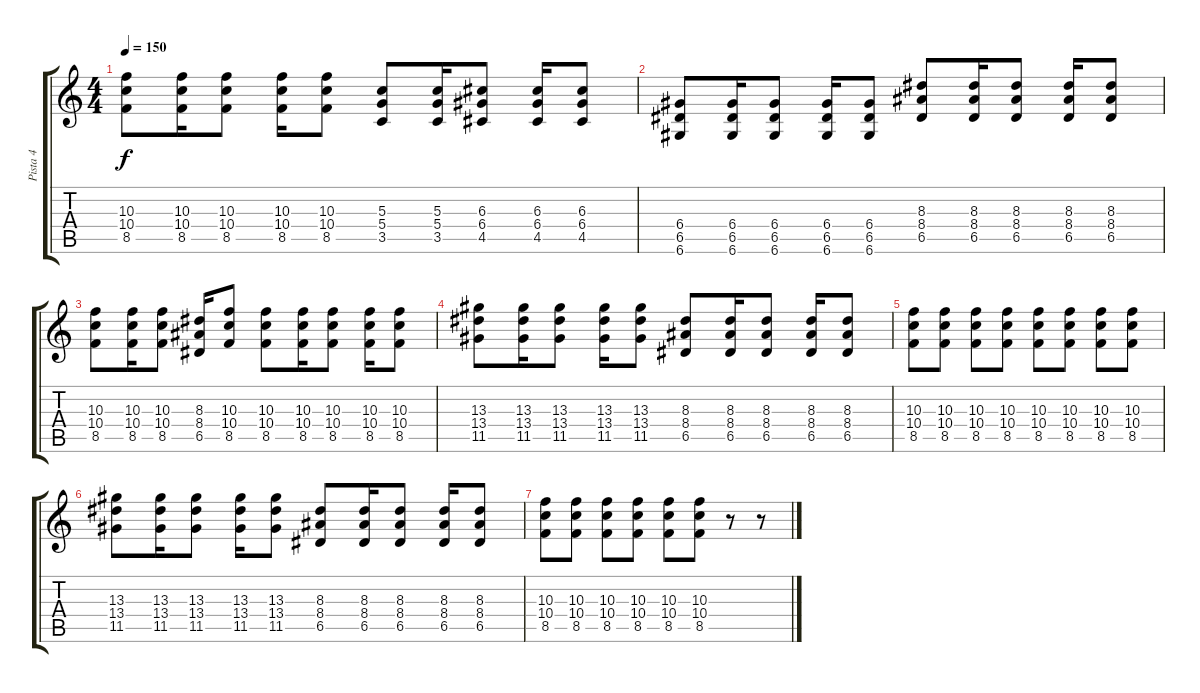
\track ("Pista 4" "Pista 4") {instrument distortionguitar}
\staff {score tabs}
\tuning (E4 B3 G3 D3 A2 D2) {hide}
\ts (4 4)
\tempo 150
\clef g2
\ks c
(10.3 10.4 8.5).8{dy f} (10.3 10.4 8.5).16 (10.3 10.4 8.5).8 (10.3 10.4 8.5).16 (10.3 10.4 8.5).8 (5.3 5.4 3.5).8 (5.3 5.4 3.5).16 (6.3 6.4 4.5).8 (6.3 6.4 4.5).16 (6.3 6.4 4.5).8 |
(6.4 6.5 6.6).8 (6.4 6.5 6.6).16 (6.4 6.5 6.6).8 (6.4 6.5 6.6).16 (6.4 6.5 6.6).8 (8.3 8.4 6.5).8 (8.3 8.4 6.5).16 (8.3 8.4 6.5).8 (8.3 8.4 6.5).16 (8.3 8.4 6.5).8 |
(10.3 10.4 8.5).8 (10.3 10.4 8.5).16 (10.3 10.4 8.5).8 (8.3 8.4 6.5).16 (10.3 10.4 8.5).8 (10.3 10.4 8.5).8 (10.3 10.4 8.5).16 (10.3 10.4 8.5).8 (10.3 10.4 8.5).16 (10.3 10.4 8.5).8 |
(13.3 13.4 11.5).8 (13.3 13.4 11.5).16 (13.3 13.4 11.5).8 (13.3 13.4 11.5).16 (13.3 13.4 11.5).8 (8.3 8.4 6.5).8 (8.3 8.4 6.5).16 (8.3 8.4 6.5).8 (8.3 8.4 6.5).16 (8.3 8.4 6.5).8 |
(10.3 10.4 8.5).8 (10.3 10.4 8.5).8 (10.3 10.4 8.5).8 (10.3 10.4 8.5).8 (10.3 10.4 8.5).8 (10.3 10.4 8.5).8 (10.3 10.4 8.5).8 (10.3 10.4 8.5).8 |
(13.3 13.4 11.5).8 (13.3 13.4 11.5).16 (13.3 13.4 11.5).8 (13.3 13.4 11.5).16 (13.3 13.4 11.5).8 (8.3 8.4 6.5).8 (8.3 8.4 6.5).16 (8.3 8.4 6.5).8 (8.3 8.4 6.5).16 (8.3 8.4 6.5).8 |
(10.3 10.4 8.5).8 (10.3 10.4 8.5).8 (10.3 10.4 8.5).8 (10.3 10.4 8.5).8 (10.3 10.4 8.5).8 (10.3 10.4 8.5).8 r.8 r.8
